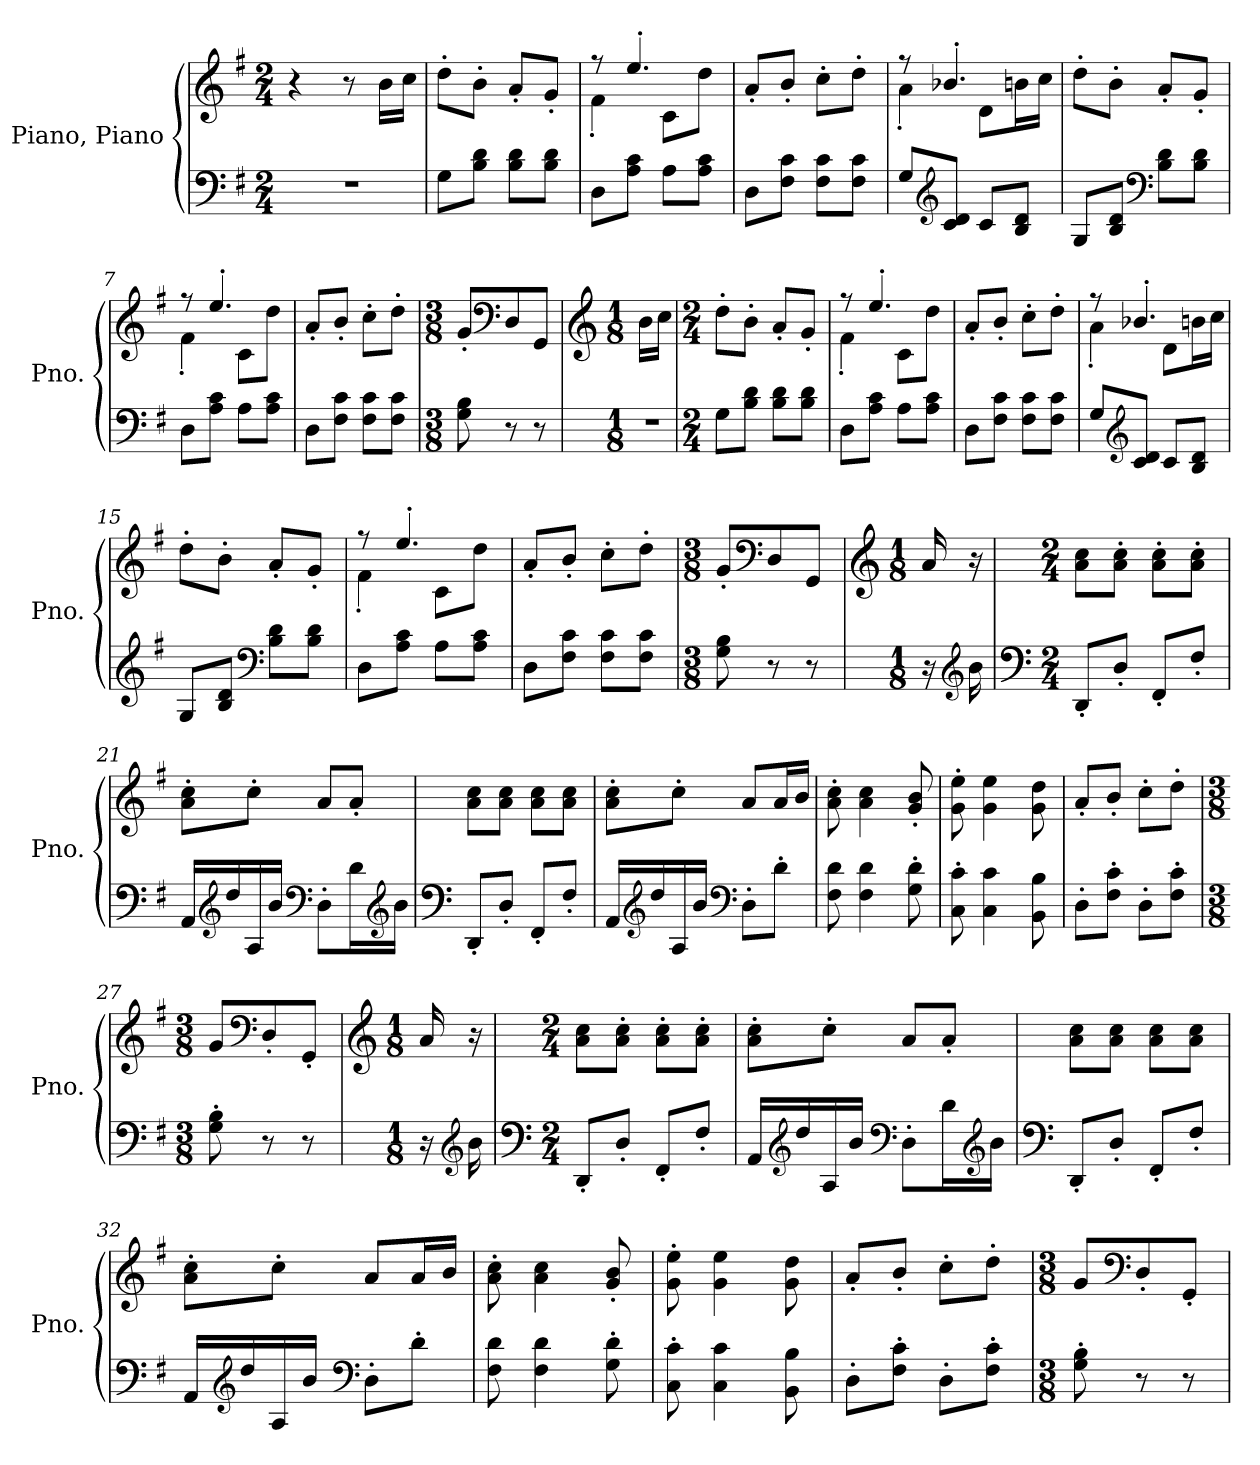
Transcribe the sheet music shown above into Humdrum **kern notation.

**kern	**kern
*part1	*part1
*staff2	*staff1
*I"Piano, Piano	*
*I'Pno.	*
*clefF4	*clefG2
*k[f#]	*k[f#]
*M2/4	*M2/4
=1	=1
2r	4r
.	8r
.	16b\LL
.	16cc\JJ
=2	=2
8G\L	8dd'\L
8B\ 8d\J	8b'\J
8B\ 8d\L	8a'/L
8B\ 8d\J	8g'/J
=3	=3
*	*^
8D\L	8r	4f#'\
8A\ 8c\J	4.ee'/	.
8A\L	.	8c\L
8A\ 8c\J	.	8dd\J
*	*v	*v
=4	=4
8D\L	8a'/L
8F#\ 8c\J	8b'/J
8F#\ 8c\L	8cc'\L
8F#\ 8c\J	8dd'\J
=5	=5
*	*^
8G/L	8r	4a'\
*clefG2	*	*
8c/ 8d/J	4.b-X'/	.
8c/L	.	8d\L
8B/ 8d/J	.	16bn\L
.	.	16cc\JJ
*	*v	*v
=6	=6
8G/L	8dd'\L
8B/ 8d/J	8b'\J
*clefF4	*
8B\ 8d\L	8a'/L
8B\ 8d\J	8g'/J
!!LO:LB:g=z
=7	=7
*	*^
8D\L	8r	4f#'\
8A\ 8c\J	4.ee'/	.
8A\L	.	8c\L
8A\ 8c\J	.	8dd\J
*	*v	*v
=8	=8
8D\L	8a'/L
8F#\ 8c\J	8b'/J
8F#\ 8c\L	8cc'\L
8F#\ 8c\J	8dd'\J
=9	=9
*M3/8	*M3/8
8G\ 8B\	8g'/L
*	*clefF4
8r	8D/
8r	8GG/J
=10	=10
*	*clefG2
*M1/8	*M1/8
8r	16b\LL
.	16cc\JJ
=11	=11
*M2/4	*M2/4
8G\L	8dd'\L
8B\ 8d\J	8b'\J
8B\ 8d\L	8a'/L
8B\ 8d\J	8g'/J
=12	=12
*	*^
8D\L	8r	4f#'\
8A\ 8c\J	4.ee'/	.
8A\L	.	8c\L
8A\ 8c\J	.	8dd\J
*	*v	*v
=13	=13
8D\L	8a'/L
8F#\ 8c\J	8b'/J
8F#\ 8c\L	8cc'\L
8F#\ 8c\J	8dd'\J
!!LO:LB:g=z
=14	=14
*	*^
8G/L	8r	4a'\
*clefG2	*	*
8c/ 8d/J	4.b-X'/	.
8c/L	.	8d\L
8B/ 8d/J	.	16bn\L
.	.	16cc\JJ
*	*v	*v
=15	=15
8G/L	8dd'\L
8B/ 8d/J	8b'\J
*clefF4	*
8B\ 8d\L	8a'/L
8B\ 8d\J	8g'/J
=16	=16
*	*^
8D\L	8r	4f#'\
8A\ 8c\J	4.ee'/	.
8A\L	.	8c\L
8A\ 8c\J	.	8dd\J
*	*v	*v
=17	=17
8D\L	8a'/L
8F#\ 8c\J	8b'/J
8F#\ 8c\L	8cc'\L
8F#\ 8c\J	8dd'\J
=18	=18
*M3/8	*M3/8
8G\ 8B\	8g'/L
*	*clefF4
8r	8D/
8r	8GG/J
=19	=19
*	*clefG2
*M1/8	*M1/8
16r	16a/
*clefG2	*
16b\	16r
!!LO:LB:g=z
=20	=20
*clefF4	*
*M2/4	*M2/4
8DD'/L	8a\ 8cc\L
8D'/J	8a\' 8cc\'J
8FF#'/L	8a\' 8cc\'L
8F#'/J	8a\' 8cc\'J
=21	=21
16AA/LL	8a\' 8cc\'L
*clefG2	*
16dd/	.
16A/	8cc'\J
16b/JJ	.
*clefF4	*
8D'\L	8a/L
16d\L	8a'/J
*clefG2	*
16b\JJ	.
=22	=22
*clefF4	*
8DD'/L	8a\ 8cc\L
8D'/J	8a\ 8cc\J
8FF#'/L	8a\ 8cc\L
8F#'/J	8a\ 8cc\J
=23	=23
16AA/LL	8a\' 8cc\'L
*clefG2	*
16dd/	.
16A/	8cc'\J
16b/JJ	.
*clefF4	*
8D'\L	8a/L
8d'\J	16a/L
.	16b/JJ
=24	=24
8F#\ 8d\	8a\' 8cc\'
4F#\ 4d\	4a\ 4cc\
8G\' 8d\'	8g/' 8b/'
!!LO:LB:g=z
=25	=25
8C\' 8c\'	8g\' 8ee\'
4C\ 4c\	4g\ 4ee\
8BB\ 8B\	8g\ 8dd\
=26	=26
8D'\L	8a'/L
8F#\' 8c\'J	8b'/J
8D'\L	8cc'\L
8F#\' 8c\'J	8dd'\J
=27	=27
*M3/8	*M3/8
8G\' 8B\'	8g/L
*	*clefF4
8r	8D'/
8r	8GG'/J
=28	=28
*	*clefG2
*M1/8	*M1/8
16r	16a/
*clefG2	*
16b\	16r
=29	=29
*clefF4	*
*M2/4	*M2/4
8DD'/L	8a\ 8cc\L
8D'/J	8a\' 8cc\'J
8FF#'/L	8a\' 8cc\'L
8F#'/J	8a\' 8cc\'J
=30	=30
16AA/LL	8a\' 8cc\'L
*clefG2	*
16dd/	.
16A/	8cc'\J
16b/JJ	.
*clefF4	*
8D'\L	8a/L
16d\L	8a'/J
*clefG2	*
16b\JJ	.
!!LO:LB:g=z
=31	=31
*clefF4	*
8DD'/L	8a\ 8cc\L
8D'/J	8a\ 8cc\J
8FF#'/L	8a\ 8cc\L
8F#'/J	8a\ 8cc\J
=32	=32
16AA/LL	8a\' 8cc\'L
*clefG2	*
16dd/	.
16A/	8cc'\J
16b/JJ	.
*clefF4	*
8D'\L	8a/L
8d'\J	16a/L
.	16b/JJ
=33	=33
8F#\ 8d\	8a\' 8cc\'
4F#\ 4d\	4a\ 4cc\
8G\' 8d\'	8g/' 8b/'
=34	=34
8C\' 8c\'	8g\' 8ee\'
4C\ 4c\	4g\ 4ee\
8BB\ 8B\	8g\ 8dd\
=35	=35
8D'\L	8a'/L
8F#\' 8c\'J	8b'/J
8D'\L	8cc'\L
8F#\' 8c\'J	8dd'\J
=36	=36
*M3/8	*M3/8
8G\' 8B\'	8g/L
*	*clefF4
8r	8D'/
8r	8GG'/J
=	=
*-	*-
